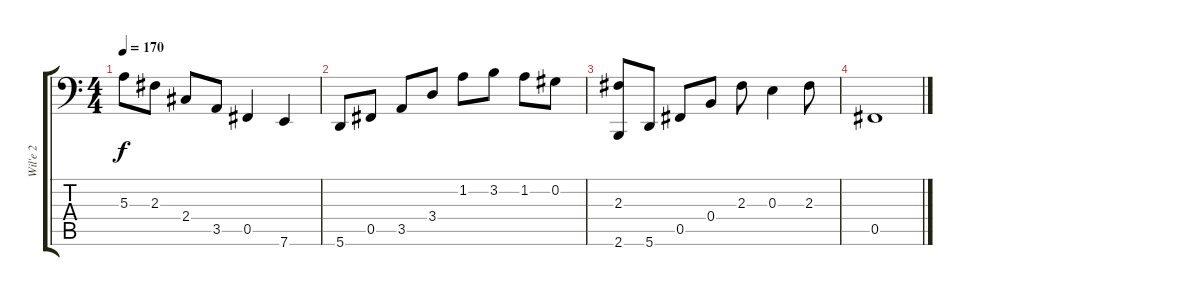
\track ("Wil'e 2" "Wil'e 2") {instrument acousticgrandpiano}
\staff {score tabs}
\tuning (Db4 Ab3 E3 B2 Gb2 A1) {hide}
\ts (4 4)
\tempo 170
\clef f4
\ks c
5.3.8{dy f} 2.3.8 2.4.8 3.5.8 0.5.4 7.6.4 |
5.6.8 0.5.8 3.5.8 3.4.8 1.2.8 3.2.8 1.2.8 0.2.8 |
(2.3 2.6).8 5.6.8 0.5.8 0.4.8 2.3.8 0.3.4 2.3.8 |
0.5.1
